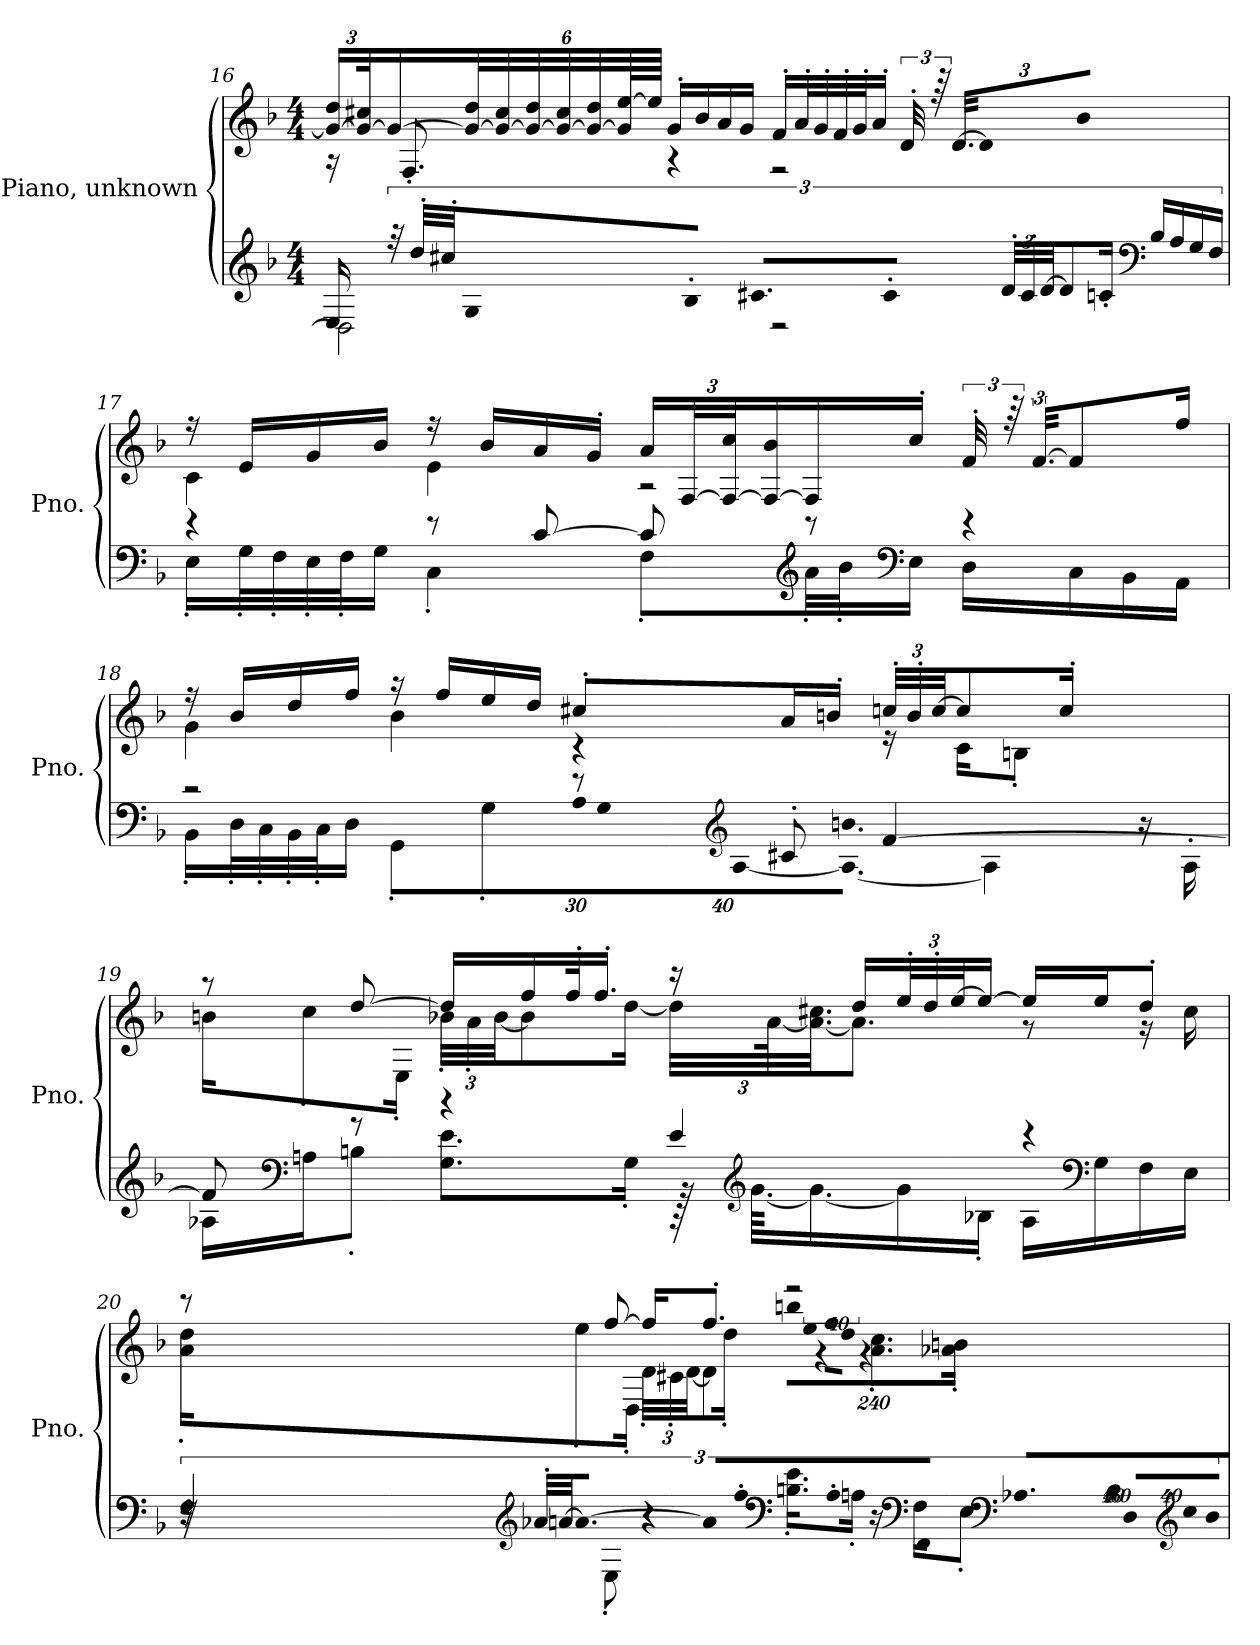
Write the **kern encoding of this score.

**kern	**kern
*part1	*part1
*staff2	*staff1
*I"Piano, unknown	*
*I'Pno.	*
!!LO:LB:g=z
*clefG2	*clefG2
*k[b-]	*k[b-]
*M4/4	*M4/4
=16	=16
*^	*
*	*	*Xbrackettup
*	*	*^
16E/	2D\]	24g/_ 24dd/LL	16r
.	.	48g/_ 48cc#X/K	.
48r	.	16g/_	8.F'/
48dd'/LLL	.	.	.
48cc#X'/J	.	.	.
16G/	.	48g/_ 48dd/L	.
.	.	48g/_ 48cc#/	.
.	.	48g/_ 48dd/	.
16B-'/JJ	.	48g/_ 48cc#/	.
.	.	48g/_ 48dd/	.
.	.	96g/] [96ee/L	.
.	.	96ee/JJJJ]	.
8.c#X/L	.	16g'/LL	4r
.	.	16b-/	.
.	.	16a/	.
16c#'/Jk	.	16g/JJ	.
*Xbrackettup	*	*	*
48d'/LLL	2r	16f'/LL	2r
48c#'/	.	.	.
[48d/JJ	.	.	.
8d/]	.	32a'/L	.
.	.	32g'/	.
.	.	32f'/	.
.	.	32g'/J	.
16cn'/Jk	.	16a'/JJ	.
*clefF4	*	*	*
*	*	*brackettup	*
16B-/LL	.	48d'/	.
.	.	96r	.
.	.	[48.d/KKL	.
16A/	.	8d/]	.
16G/	.	.	.
16F/JJ	.	16b-/Jk	.
!!LO:LB:g=z	!!
=17	=17	=17	=17
4r	16E'\LL	16r	4c\
.	32G'\L	16e/LL	.
.	32F'\	.	.
.	32E'\	16g/	.
.	32F'\J	.	.
.	16G\JJ	16b-/JJ	.
8r	4C'\	16r	4e\
.	.	16b-/LL	.
[8c/	.	16a/	.
.	.	16g'/JJ	.
*	*	*Xbrackettup	*
8c/]	8F'\L	24a/LL	2r
.	.	[48F/L	.
.	.	48F/_ 48cc/J	.
.	.	24F/_ 24b-/	.
*clefG2	*	*	*
8r	32a'\LL	16F/]	.
.	32b-'\J	.	.
*clefF4	*	*	*
.	16E\JJ	16cc'/JJ	.
*	*	*brackettup	*
4r	16D\LL	48f'/	.
.	.	96r	.
.	.	[48.f/KKL	.
.	16C\	8f/]	.
.	16BB-\	.	.
.	16AA\JJ	16ff/Jk	.
!!LO:LB:g=z	!!
=18	=18	=18	=18
2r	16BB-'\LL	16r	4g\
.	32D'\L	16b-/LL	.
.	32C'\	.	.
.	32BB-'\	16dd/	.
.	32C'\J	.	.
.	16D\JJ	16ff/JJ	.
.	8GG'\L	16r	4b-\
.	.	16ff/LL	.
.	8G'\	16ee/	.
.	.	16dd/JJ	.
!	!LO:N:vis=64	!	!
8r	960%17A\KLL	8cc#X'/L	4r
!	!LO:N:vis=32	!	!
.	640%23G\	.	.
*clefG2	*	*	*
!	!LO:N:vis=64	!	!
.	[960%17A\K	.	.
!	!LO:N:vis=32.	!	!
.	1920%103A\_ 1920%103bn\JJJ	.	.
8c#X'/	4A\]	16a/L	.
.	.	16bn'/JJ	.
*	*	*Xbrackettup	*
[4f/	.	48ccn'/LLL	16r
.	.	48b'/	.
.	.	[48cc/JJ	.
.	.	8cc/]	16c\KL
.	16r	.	8Bn'\J
.	16A'\	16cc'/Jk	.
!!LO:PB:g=z	!!
=19	=19	=19	=19
8f/]	16A-X\LL	8r	16bn\KL
*clefF4	*	*	*
.	16An\J	.	8cc'\
8r	8Bn'\J	[8dd/	.
.	.	.	16E'\Jk
4r	8.G\ 8.e\L	16dd/LL]	48b-X'\LLL
.	.	.	48a'\
.	.	.	[48b-\JJ
.	.	16ff/	8b-\]
.	.	32ff'/K	.
.	.	16.ff'/JJ	.
.	16G'\Jk	.	[16dd\Jk
4e/	128r	16r	48dd\LLL]
*clefG2	*	*	*
.	[64.g\KKLL	.	.
.	.	.	[96a\K
.	16.g\_	.	48.a\_ 48.cc#X\JJ
.	.	16dd/LL	8.a\J]
.	16g\]	48ee'/L	.
.	.	48dd'/	.
.	.	[48ee/J	.
.	16B-X'\JJ	16ee/JJ_	.
4r	16A\LL	16ee/LL]	8r
*clefF4	*	*	*
.	16G\	16ee/J	.
.	16F\	8dd'/J	16r
.	16E\JJ	.	16cc#\
*v	*v	*	*
!!LO:LB:g=z	!!
=20	=20	=20
*brackettup	*	*
*^	*	*
*	*^	*	*
48r	8r	4F/	8r	16a\' 16dd\'KL
*clefG2	*	*	*	*
48a-X'/LLL	.	.	.	.
[48an/JJ	.	.	.	.
8.a/J_	.	.	.	8ee'\
.	8E'\	.	[8ff/	.
.	.	.	.	16D'\Jk
8a/L]	4r	4r	16ff/KL]	48d'\LLL
.	.	.	.	48c#X'\
.	.	.	.	[48d\JJ
.	.	.	8.ff'/J	8d\]
32ff'/LL	.	.	.	.
32ff'/J	.	.	.	.
16d/JJ	.	.	.	16dd'\Jk
*clefF4	*	*	*	*
*Xbrackettup	*	*	*	*
!LO:N:vis=8.	!	!	!	!
*	*	*	*	*brackettup
!	!	!	!	!LO:N:vis=16
640%137A-X/L	8.Bn\' 8.e\'L	2r	2r	1920%137bbn\LL
!	!	!	!	!LO:N:vis=32
.	.	.	.	640%23ee\JJk
!	!	!	!	!LO:N:vis=32
.	.	.	.	640%23r
!	!	!	!	!LO:N:vis=32
.	.	.	.	640%23ff\LLL
!	!	!	!	!LO:N:vis=32
.	.	.	.	640%23dd\JJJ
.	16An'\Jk	.	.	.
!LO:N:vis=32	!	!	!	!
640%23B/Jkk	.	.	.	.
!	!	!	!	!LO:N:vis=32
.	.	.	.	640%23r
!LO:N:vis=32	!	!	!	!
640%23D/KKL	16r	.	.	.
.	.	.	.	8.a\' 8.cc\'L
*clefG2	*	*	*	*
!LO:N:vis=8	!	!	!	!
960%137cc/	.	.	.	.
*clefF4	*	*	*	*
.	16F\KL	.	.	.
.	8E'\J	.	.	.
!LO:N:vis=16	!	!	!	!
1920%137D/Jk	.	.	.	.
.	.	.	.	16a-X\' 16bn\'Jk
960ryy	960ryy	960ryy	960ryy	.
*v	*v	*v	*	*
*	*v	*v
=	=
*-	*-
